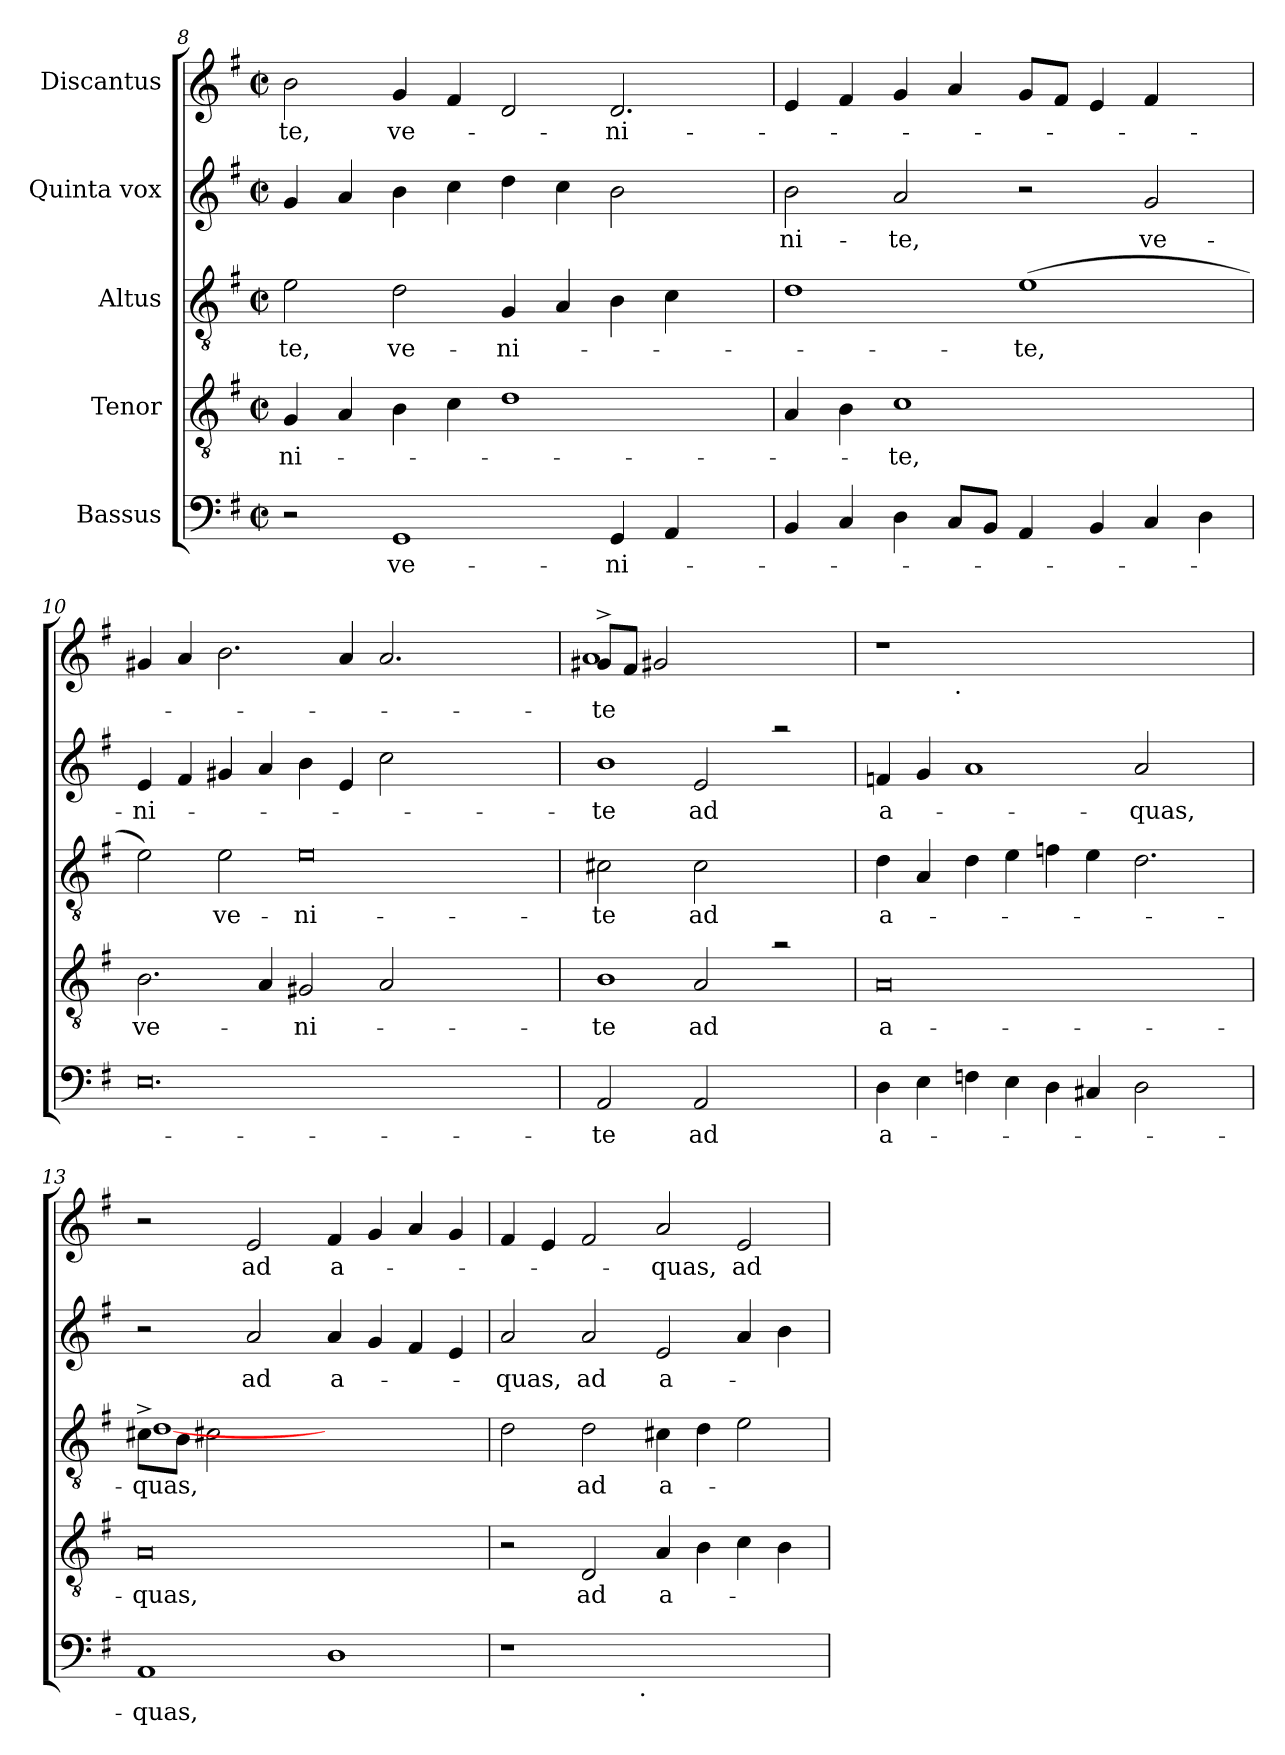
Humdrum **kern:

**kern	**text	**kern	**text	**kern	**text	**kern	**text	**kern	**text
*part5	*part5	*part4	*part4	*part3	*part3	*part2	*part2	*part1	*part1
*staff5	*staff5	*staff4	*staff4	*staff3	*staff3	*staff2	*staff2	*staff1	*staff1
*I"Bassus	*	*I"Tenor	*	*I"Altus	*	*I"Quinta vox	*	*I"Discantus	*
*clefF4	*	*clefGv2	*	*clefGv2	*	*clefG2	*	*clefG2	*
*k[f#]	*	*k[f#]	*	*k[f#]	*	*k[f#]	*	*k[f#]	*
*G:	*	*G:	*	*G:	*	*G:	*	*G:	*
*M2/2	*	*M2/2	*	*M2/2	*	*M2/2	*	*M2/2	*
*met(c|)	*	*met(c|)	*	*met(c|)	*	*met(c|)	*	*met(c|)	*
=8	=8	=8	=8	=8	=8	=8	=8	=8	=8
!	!	!	!LO:LY:b	!	!LO:LY:b	!	!	!	!LO:LY:b
2r	.	4G/	-ni-	2e\	-te,	4g/	.	2b\	-te,
.	.	4A/	.	.	.	4a/	.	.	.
!	!LO:LY:b	!	!	!	!LO:LY:b	!	!	!	!LO:LY:b
1GG	ve-	4B\	.	2d\	ve-	4b\	.	4g/	ve-
.	.	4c\	.	.	.	4cc\	.	4f#/	.
!	!	!	!	!	!LO:LY:b	!	!	!	!
.	.	1d	.	4G/	-ni-	4dd\	.	2d/	.
.	.	.	.	4A/	.	4cc\	.	.	.
!	!LO:LY:b	!	!	!	!	!	!	!	!LO:LY:b
4GG/	-ni-	.	.	4B\	.	2b\	.	2.d/	-ni-
4AA/	.	.	.	4c\	.	.	.	.	.
4ryy	.	4ryy	.	4ryy	.	4ryy	.	.	.
=9	=9	=9	=9	=9	=9	=9	=9	=9	=9
!	!	!	!	!	!	!	!LO:LY:b	!	!
4BB/	.	4A/	.	1d	.	2b\	-ni-	4e/	.
4C/	.	4B\	.	.	.	.	.	4f#/	.
!	!	!	!LO:LY:b	!	!	!	!LO:LY:b	!	!
4D\	.	1c	-te,	.	.	2a/	-te,	4g/	.
8C/L	.	.	.	.	.	.	.	4a/	.
8BB/J	.	.	.	.	.	.	.	.	.
!	!	!	!	!	!LO:LY:b	!	!	!	!
4AA/	.	.	.	(>1e	-te,	2r	.	8g/L	.
.	.	.	.	.	.	.	.	8f#/J	.
4BB/	.	.	.	.	.	.	.	4e/	.
!	!	!	!	!	!	!	!LO:LY:b	!	!
4C/	.	2ryy	.	.	.	2g/	ve-	4f#/	.
4D\	.	.	.	.	.	.	.	4ryy	.
!!LO:PB:g=z
=10	=10	=10	=10	=10	=10	=10	=10	=10	=10
!	!	!	!LO:LY:b	!	!	!	!LO:LY:b	!	!
0.E	.	2.B\	ve-	2e\)	.	4e/	-ni-	4g#X/	.
.	.	.	.	.	.	4f#/	.	4a/	.
!	!	!	!	!	!LO:LY:b	!	!	!	!
.	.	.	.	2e\	ve-	4g#X/	.	2.b\	.
.	.	4A/	.	.	.	4a/	.	.	.
!	!	!	!LO:LY:b	!	!LO:LY:b	!	!	!	!
.	.	2G#X/	-ni-	0e	-ni-	4b\	.	.	.
.	.	.	.	.	.	4e/	.	4a/	.
.	.	2A/	.	.	.	2cc\	.	2.a/	.
.	.	1ryy	.	.	.	1ryy	.	.	.
.	.	.	.	.	.	.	.	2.ryy	.
=11	=11	=11	=11	=11	=11	=11	=11	=11	=11
!	!LO:LY:b	!	!LO:LY:b	!	!LO:LY:b	!	!LO:LY:b	!	!LO:LY:b
*	*	*^	*	*	*	*^	*	*^	*
2AA/	-te	1B	2ryy	-te	2c#X\	-te	1b	2ryy	-te	8g#^>/L	1a	-te
.	.	.	.	.	.	.	.	.	.	8f#/J	.	.
.	.	.	.	.	.	.	.	.	.	2g#X/	.	.
!	!LO:LY:b	!	!	!LO:LY:b	!	!LO:LY:b	!	!	!LO:LY:b	!	!	!
2AA/	ad	.	2A/	ad	2c#\	ad	.	2e/	ad	.	.	.
.	.	.	.	.	.	.	.	.	.	2ryy	.	.
2ryy	.	2ra	2ryy	.	2ryy	.	2raa	2ryy	.	.	2ryy	.
.	.	.	.	.	.	.	.	.	.	4ryy	.	.
*	*	*v	*v	*	*	*	*v	*v	*	*	*	*
=12	=12	=12	=12	=12	=12	=12	=12	=12	=12	=12
!	!LO:LY:b	!	!LO:LY:b	!	!LO:LY:b	!	!LO:LY:b	!	!	!
4D\	a-	0A	a-	4d\	a-	4f/	a-	1r	4...ryy	.
4E\	.	.	.	4A/	.	4g/	.	.	.	.
!	!	!	!	!	!	!	!	!	!LO:TX:b:t=.	!
.	.	.	.	.	.	.	.	.	1ryy	.
4Fn\	.	.	.	4d\	.	1a	.	.	.	.
4E\	.	.	.	4e\	.	.	.	.	.	.
4D\	.	.	.	4f\	.	.	.	1ryy	.	.
4C#X/	.	.	.	4e\	.	.	.	.	.	.
.	.	.	.	.	.	.	.	.	2ryy	.
!	!	!	!	!	!	!	!LO:LY:b	!	!	!
2D\	.	.	.	2.d\	.	2a/	-quas,	.	.	.
.	.	.	.	.	.	.	.	.	4ryy	.
4ryy	.	4ryy	.	.	.	4ryy	.	4ryy	.	.
.	.	.	.	.	.	.	.	.	32ryy	.
=13	=13	=13	=13	=13	=13	=13	=13	=13	=13	=13
!	!LO:LY:b	!	!LO:LY:b	!	!LO:LY:b	!	!	!	!	!
*	*	*	*	*^	*	*	*	*v	*v	*
1AA	-quas,	0A	-quas,	8c#^<\L	[<1d	-quas,	2r	.	2r	.
.	.	.	.	8B\J	.	.	.	.	.	.
.	.	.	.	2c#X\	.	.	.	.	.	.
!	!	!	!	!	!	!	!	!LO:LY:b	!	!LO:LY:b
.	.	.	.	.	.	.	2a/	ad	2e/	ad
.	.	.	.	1ryy	.	.	.	.	.	.
!	!	!	!	!	!	!	!	!LO:LY:b	!	!LO:LY:b
1D	.	.	.	.	1ryy	.	4a/	a-	4f#/	a-
.	.	.	.	.	.	.	4g/	.	4g/	.
.	.	.	.	.	.	.	4f#/	.	4a/	.
.	.	.	.	4ryy	.	.	4e/	.	4g/	.
*	*	*	*	*v	*v	*	*	*	*	*
!!LO:LB:g=z
=14	=14	=14	=14	=14	=14	=14	=14	=14	=14
!	!	!	!	!	!	!	!LO:LY:b	!	!
*^	*	*	*	*	*	*	*	*	*
1r	2...ryy	.	2r	.	2d\	.	2a/	-quas,	4f#/	.
.	.	.	.	.	.	.	.	.	4e/	.
!	!	!	!	!LO:LY:b	!	!LO:LY:b	!	!LO:LY:b	!	!
.	.	.	2D/	ad	2d\	ad	2a/	ad	2f#/	.
!	!LO:TX:b:t=.	!	!	!	!	!	!	!	!	!
.	1ryy	.	.	.	.	.	.	.	.	.
!	!	!	!	!LO:LY:b	!	!LO:LY:b	!	!LO:LY:b	!	!LO:LY:b
1ryy	.	.	4A/	a-	4c#X\	a-	2e/	a-	2a/	-quas,
.	.	.	4B\	.	4d\	.	.	.	.	.
!	!	!	!	!	!	!	!	!	!	!LO:LY:b
.	.	.	4c\	.	2e\	.	4a/	.	2e/	ad
.	.	.	4B\	.	.	.	4b\	.	.	.
.	16ryy	.	.	.	.	.	.	.	.	.
*v	*v	*	*	*	*	*	*	*	*	*
=	=	=	=	=	=	=	=	=	=
*-	*-	*-	*-	*-	*-	*-	*-	*-	*-
